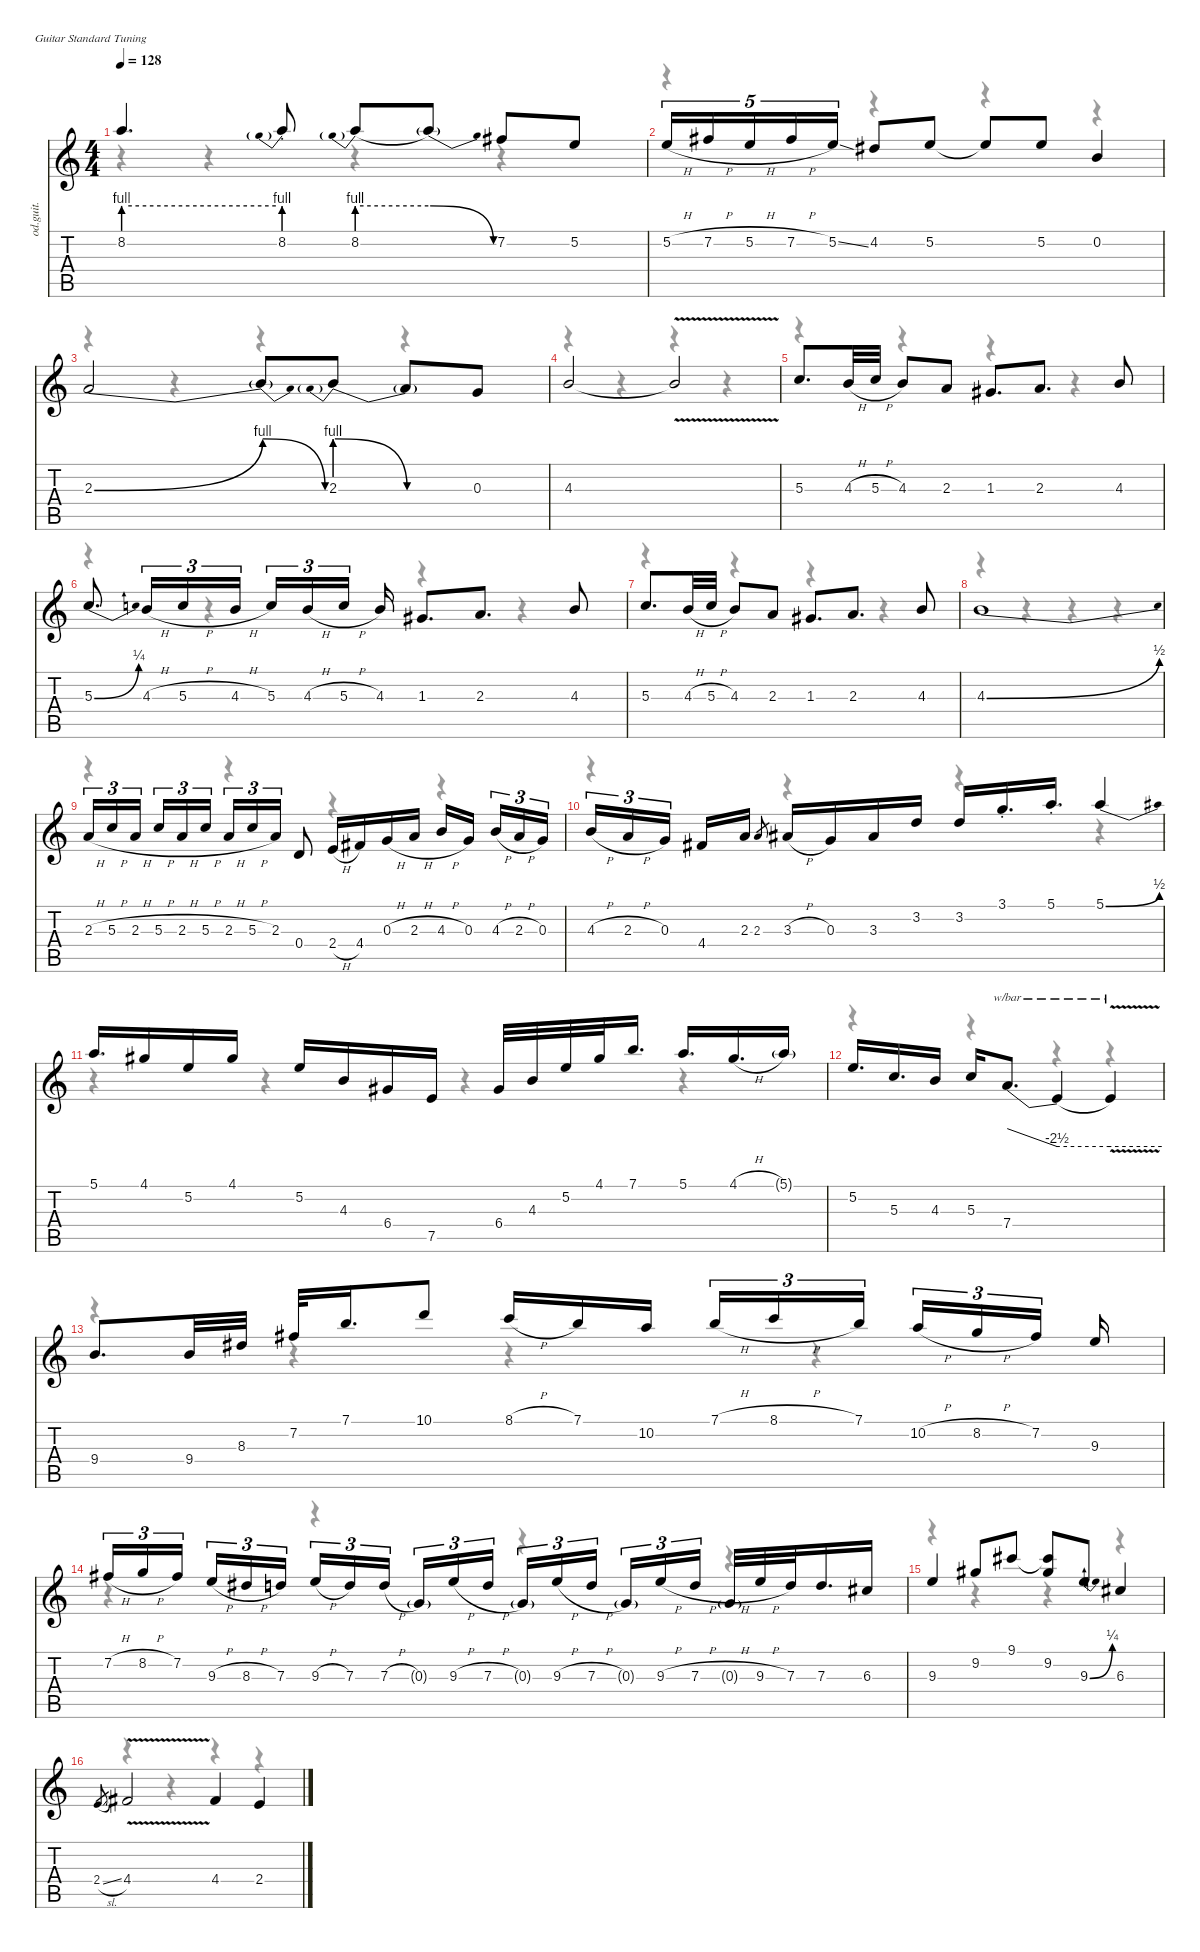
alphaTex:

\defaultSystemsLayout 4
\hideDynamics
\bracketExtendMode nobrackets
\track ("Guitar 1" "od.guit.") {instrument overdrivenguitar}
\staff {score tabs}
\tuning (E4 B3 G3 D3 A2 E2)
\voice
\ts (4 4)
\tempo 128
\clef g2
\ks c
8.2{be (hold 0 4 60 4) t}.4{d dy f beam Up} 8.2{be (prebend 0 4 60 4) st}.8{beam Up} 8.2{be (prebend 0 4 60 4)}.8{beam Up} 8.2{be (release 0 4 30 0) t}.8{beam Up} 7.2{acc #}.8{beam Up} 5.2.8{beam Up} |
5.2{h}.16{tu (5 4) beam Up} 7.2{h acc #}.16{tu (5 4) beam Up} 5.2{h}.16{tu (5 4) beam Up} 7.2{h acc #}.16{tu (5 4) beam Up} 5.2{ss}.16{tu (5 4) beam Up} 4.2{acc #}.8{beam Up} 5.2.8{beam Up} 5.2{t}.8{beam Up} 5.2.8{beam Up} 0.2.4{beam Up} |
2.3{be (bend 0 0 60 4)}.2{beam Up} 2.3{be (release 0 4 60 0) t}.8{beam Up} 2.3{be (prebendrelease 0 4 60 0)}.8{beam Up} 2.3{be (hold 0 0 60 0) t}.8{beam Up} 0.3.8{beam Up} |
4.3.2{beam Up} 4.3{v t}.2{beam Up} |
5.3.8{d beam Up} 4.3{h}.32{beam Up} 5.3{h}.32{beam Up} 4.3.8{beam Up} 2.3.8{beam Up} 1.3{acc #}.8{d beam Up} 2.3.8{d beam Up} 4.3.8{beam Up} |
5.3{be (bend 0 0 60 1)}.8{d beam Up} 4.3{h}.16{tu (3 2) beam Up} 5.3{h}.16{tu (3 2) beam Up} 4.3{h}.16{tu (3 2) beam Up} 5.3.16{tu (3 2) beam Up} 4.3{h}.16{tu (3 2) beam Up} 5.3{h}.16{tu (3 2) beam Up} 4.3.16{beam Up} 1.3{acc #}.8{d beam Up} 2.3.8{d beam Up} 4.3.8{beam Up} |
5.3.8{d beam Up} 4.3{h}.32{beam Up} 5.3{h}.32{beam Up} 4.3.8{beam Up} 2.3.8{beam Up} 1.3{acc #}.8{d beam Up} 2.3.8{d beam Up} 4.3.8{beam Up} |
4.3{be (bend 0 0 4.999999799999999 2)}.1{beam Up} |
2.3{h}.16{tu (3 2) beam Up} 5.3{h}.16{tu (3 2) beam Up} 2.3{h}.16{tu (3 2) beam Up} 5.3{h}.16{tu (3 2) beam Up} 2.3{h}.16{tu (3 2) beam Up} 5.3{h}.16{tu (3 2) beam Up} 2.3{h}.16{tu (3 2) beam Up} 5.3{h}.16{tu (3 2) beam Up} 2.3.16{tu (3 2) beam Up} 0.4.8{beam Up} 2.4{h}.16{beam Up} 4.4{acc #}.16{beam Up} 0.3{h}.16{beam Up} 2.3{h}.16{beam Up} 4.3{h}.16{beam Up} 0.3.16{beam Up} 4.3{h}.16{tu (3 2) beam Up} 2.3{h}.16{tu (3 2) beam Up} 0.3.16{tu (3 2) beam Up} |
4.3{h}.16{tu (3 2) beam Up} 2.3{h}.16{tu (3 2) beam Up} 0.3.16{tu (3 2) beam Up} 4.4{acc #}.16{beam Up} 2.3.16{beam Up} 2.3.8{gr dy mf beam Up} 3.3{h acc #}.16{dy f beam Up} 0.3.16{beam Up} 3.3{acc #}.16{beam Up} 3.2.16{beam Up} 3.2.16{beam Up} 3.1{st}.16{d beam Up} 5.1{st}.16{d beam Up} 5.1{be (bend 0 0 15 2)}.4{beam Up} |
5.1.16{d beam Up} 4.1{acc #}.16{beam Up} 5.2.16{dy mf beam Up} 4.1{acc #}.16{dy f beam Up} 5.2.16{dy mf beam Up} 4.3.16{beam Up} 6.4{acc #}.16{beam Up} 7.5.16{beam Up} 6.4{acc #}.32{beam Up} 4.3.32{beam Up} 5.2.32{beam Up} 4.1{acc #}.32{beam Up} 7.1.16{d dy f beam Up} 5.1.16{d beam Up} 4.1{h acc #}.16{d beam Up} 5.1{g}.16{beam Up} |
5.2.16{d beam Up} 5.3.16{d beam Up} 4.3.16{beam Up} 5.3.16{beam Up} 7.4.8{d tbe (dive default 0 0 60 -10) beam Up} 7.4{t}.4{tbe (hold default 0 -10 60 -10) beam Up} 7.4{v t}.4{tbe (hold default 0 -10 60 -10) beam Up} |
9.4.8{d beam Up} 9.4.32{beam Up} 8.3{acc #}.32{beam Up} 7.2{acc #}.32{beam Up} 7.1.16{d beam Up} 10.1.8{beam Up} 8.1{h}.16{beam Up} 7.1.16{beam Up} 10.2.16{beam Up} 7.1{h}.16{tu (3 2) beam Up} 8.1{h}.16{tu (3 2) beam Up} 7.1.16{tu (3 2) beam Up} 10.2{h}.16{tu (3 2) beam Up} 8.2{h}.16{tu (3 2) beam Up} 7.2{acc #}.16{tu (3 2) beam Up} 9.3.16{beam Up} |
7.2{h acc #}.16{tu (3 2) beam Up} 8.2{h}.16{tu (3 2) beam Up} 7.2{acc #}.16{tu (3 2) beam Up} 9.3{h}.16{tu (3 2) beam Up} 8.3{h acc #}.16{tu (3 2) beam Up} 7.3.16{tu (3 2) beam Up} 9.3{h}.16{tu (3 2) beam Up} 7.3.16{tu (3 2) beam Up} 7.3{h}.16{tu (3 2) beam Up} 0.3{g}.16{tu (3 2) dy mf beam Up} 9.3{h}.16{tu (3 2) dy f beam Up} 7.3{h}.16{tu (3 2) beam Up} 0.3{g}.16{tu (3 2) dy mf beam Up} 9.3{h}.16{tu (3 2) dy f beam Up} 7.3{h}.16{tu (3 2) beam Up} 0.3{g}.16{tu (3 2) dy mf beam Up} 9.3{h}.16{tu (3 2) dy f beam Up} 7.3{h}.16{tu (3 2) beam Up} 0.3{h g}.32{dy mf beam Up} 9.3{h}.32{dy f beam Up} 7.3.32{beam Up} 7.3.16{d beam Up} 6.3{acc #}.16{beam Up} |
9.3.4{beam Up} 9.2{acc #}.8{beam Up} 9.1{acc #}.8{beam Up} (9.1{t acc #} 9.2{acc #}).8{beam Up} 9.3{be (bend 0 0 60 1)}.8{beam Up} 6.3{acc #}.4{beam Up} |
2.4{sl}.8{gr dy mf beam Up} 4.4{v acc #}.2{dy f beam Up} 4.4{acc #}.4{beam Up} 2.4.4{beam Up}
\voice
\clef g2
\ottava regular
\simile none
\ks c
r.4{dy mf beam Down} r.4{beam Down} r.4{beam Down} r.4{beam Down} |
r.4{beam Down} r.4{beam Down} r.4{beam Down} r.4{beam Down} |
r.4{beam Down} r.4{beam Down} r.4{beam Down} r.4{beam Down} |
r.4{beam Down} r.4{beam Down} r.4{beam Down} r.4{beam Down} |
r.4{beam Down} r.4{beam Down} r.4{beam Down} r.4{beam Down} |
r.4{beam Down} r.4{beam Down} r.4{beam Down} r.4{beam Down} |
r.4{beam Down} r.4{beam Down} r.4{beam Down} r.4{beam Down} |
r.4{beam Down} r.4{beam Down} r.4{beam Down} r.4{beam Down} |
r.4{beam Down} r.4{beam Down} r.4{beam Down} r.4{beam Down} |
r.4{beam Down} r.4{beam Down} r.4{beam Down} r.4{beam Down} |
r.4{beam Down} r.4{beam Down} r.4{beam Down} r.4{beam Down} |
r.4{beam Down} r.4{beam Down} r.4{beam Down} r.4{beam Down} |
r.4{beam Down} r.4{beam Down} r.4{beam Down} r.4{beam Down} |
r.4{beam Down} r.4{beam Down} r.4{beam Down} r.4{beam Down} |
r.4{beam Down} r.4{beam Down} r.4{beam Down} r.4{beam Down} |
r.4{beam Down} r.4{beam Down} r.4{beam Down} r.4{beam Down}
